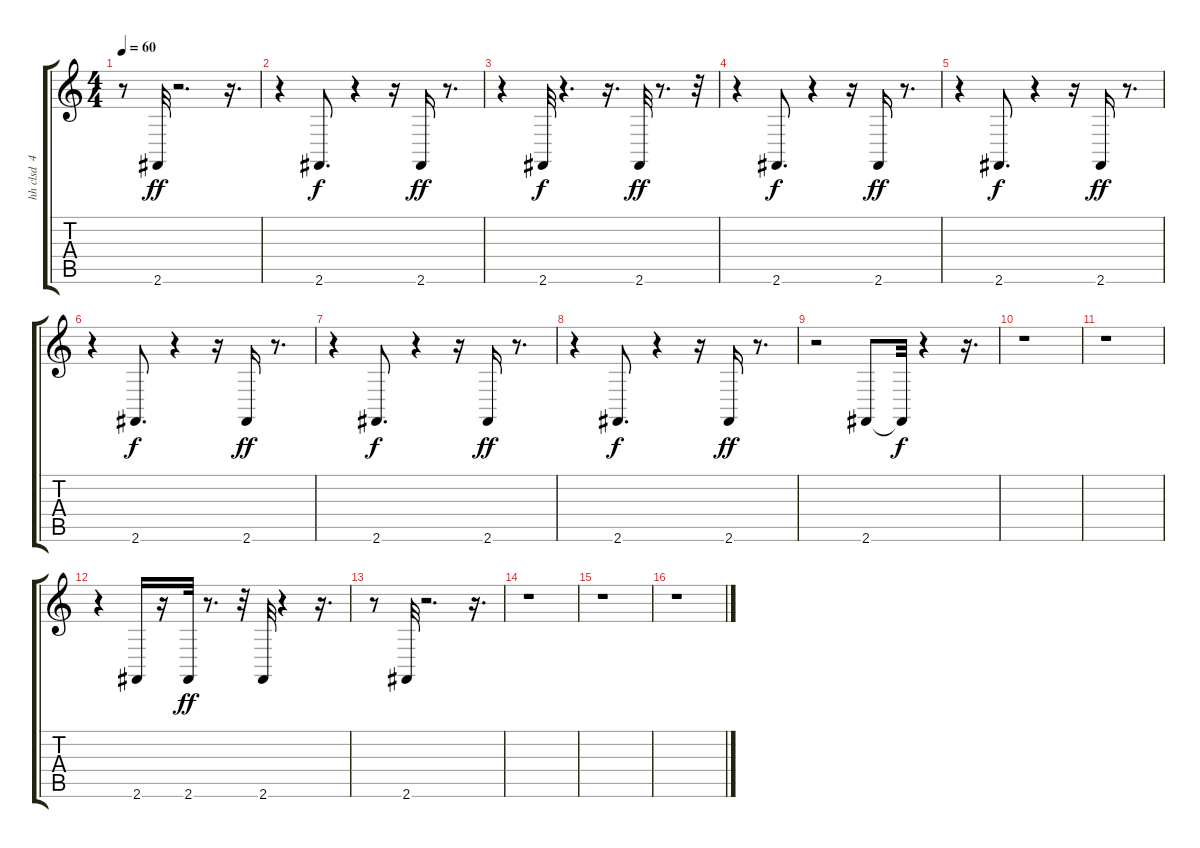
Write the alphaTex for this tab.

\track ("hh clsd  42         " "hh clsd  4") {instrument celesta}
\staff {score tabs}
\tuning (E4 B3 G3 D3 A2 E2) {hide}
\ts (4 4)
\tempo 60
\clef g2
\ks c
r.8{dy ff} 2.6.32 r.2{d} r.16{d} |
r.4 2.6.8{d dy f} r.4 r.16 2.6.16{dy ff} r.8{d} |
r.4 2.6.32{dy f} r.4{d} r.16{d} 2.6.32{dy ff} r.8{d} r.32 |
r.4 2.6.8{d dy f} r.4 r.16 2.6.16{dy ff} r.8{d} |
r.4 2.6.8{d dy f} r.4 r.16 2.6.16{dy ff} r.8{d} |
r.4 2.6.8{d dy f} r.4 r.16 2.6.16{dy ff} r.8{d} |
r.4 2.6.8{d dy f} r.4 r.16 2.6.16{dy ff} r.8{d} |
r.4 2.6.8{d dy f} r.4 r.16 2.6.16{dy ff} r.8{d} |
r.2 2.6.8 2.6{t}.32{dy f} r.4 r.16{d} |
r.1 |
r.1 |
r.4 2.6.16 r.16 2.6.32{dy ff} r.8{d} r.32 2.6.32 r.4 r.16{d} |
r.8 2.6.32 r.2{d} r.16{d} |
r.1 |
r.1 |
r.1
